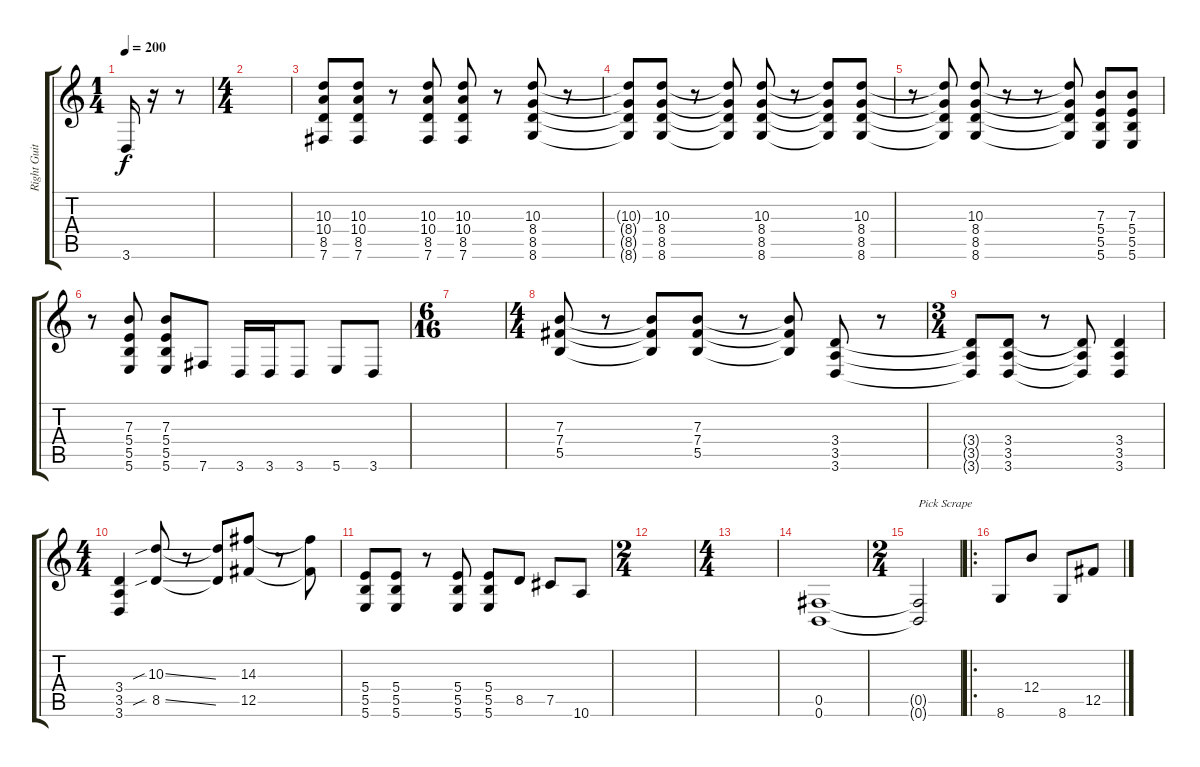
\track ("Right Guitar" "Right Guit") {instrument distortionguitar bank 255}
\staff {score tabs}
\tuning (Db4 Ab3 E3 B2 Gb2 B1) {hide}
\ts (1 4)
\tempo 200
\clef g2
\ks c
3.6.16{dy f} r.16 r.8 |
\ts (4 4)
|
(10.3 10.4 8.5 7.6).8 (10.3 10.4 8.5 7.6).8 r.8 (10.3 10.4 8.5 7.6).8 (10.3 10.4 8.5 7.6).8 r.8 (10.3 8.4 8.5 8.6).8 r.8 |
(10.3{t} 8.4{t} 8.5{t} 8.6{t}).8 (10.3 8.4 8.5 8.6).8 r.8 (10.3{t} 8.4{t} 8.5{t} 8.6{t}).8 (10.3 8.4 8.5 8.6).8 r.8 (10.3{t} 8.4{t} 8.5{t} 8.6{t}).8 (10.3 8.4 8.5 8.6).8 |
r.8 (10.3{t} 8.4{t} 8.5{t} 8.6{t}).8 (10.3 8.4 8.5 8.6).8 r.8 r.8 (10.3{t} 8.4{t} 8.5{t} 8.6{t}).8 (7.3 5.4 5.5 5.6).8 (7.3 5.4 5.5 5.6).8 |
r.8 (7.3 5.4 5.5 5.6).8 (7.3 5.4 5.5 5.6).8 7.6.8 3.6.16 3.6.16 3.6.8 5.6.8 3.6.8 |
\ts (6 16)
|
\ts (4 4)
(7.3 7.4 5.5).8 r.8 (7.3{t} 7.4{t} 5.5{t}).8 (7.3 7.4 5.5).8 r.8 (7.3{t} 7.4{t} 5.5{t}).8 (3.4 3.5 3.6).8 r.8 |
\ts (3 4)
(3.4{t} 3.5{t} 3.6{t}).8 (3.4 3.5 3.6).8 r.8 (3.4{t} 3.5{t} 3.6{t}).8 (3.4 3.5 3.6).4 |
\ts (4 4)
(3.4 3.5 3.6).4 (10.3{sib ss} 8.5{sib ss}).8 r.8 (10.3{t} 8.5{t}).8 (14.3 12.5).8 r.8 (14.3{t} 12.5{t}).8 |
(5.4 5.5 5.6).8 (5.4 5.5 5.6).8 r.8 (5.4 5.5 5.6).8 (5.4 5.5 5.6).8 8.5.8 7.5.8 10.6.8 |
\ts (2 4)
|
\ts (4 4)
|
(0.5 0.6).1 |
\ts (2 4)
(0.5{t} 0.6{t}).2{txt "Pick Scrape"} |
\ro
8.6.8 12.4.8 8.6.8 12.5{ss}.8
